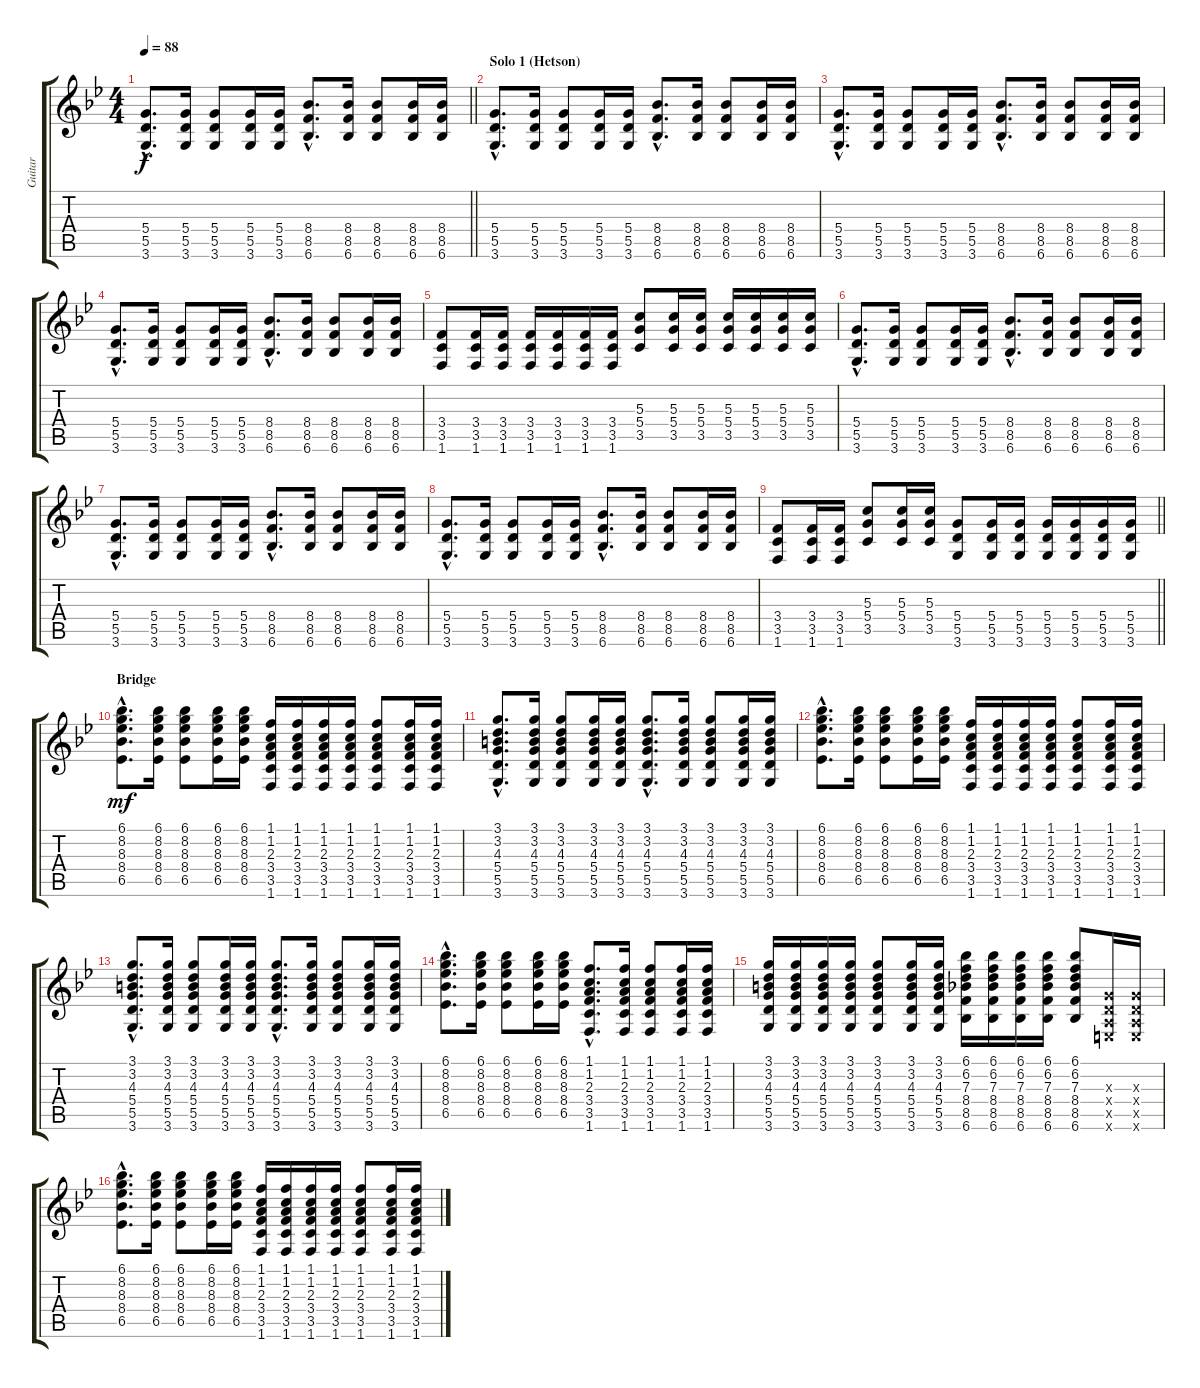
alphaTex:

\track ("Guitar" "Guitar") {instrument distortionguitar}
\staff {score tabs}
\tuning (E4 B3 G3 D3 A2 E2) {hide}
\ts (4 4)
\tempo 88
\clef g2
\barLineRight lightlight
\ks gminor
(5.4{hac} 5.5{hac} 3.6{hac}).8{d dy f} (5.4 5.5 3.6).16 (5.4 5.5 3.6).8 (5.4 5.5 3.6).16 (5.4 5.5 3.6).16 (8.4{hac} 8.5{hac} 6.6{hac}).8{d} (8.4 8.5 6.6).16 (8.4 8.5 6.6).8 (8.4 8.5 6.6).16 (8.4 8.5 6.6).16 |
\section ("" "Solo 1 (Hetson)")
(5.4{hac} 5.5{hac} 3.6{hac}).8{d} (5.4 5.5 3.6).16 (5.4 5.5 3.6).8 (5.4 5.5 3.6).16 (5.4 5.5 3.6).16 (8.4{hac} 8.5{hac} 6.6{hac}).8{d} (8.4 8.5 6.6).16 (8.4 8.5 6.6).8 (8.4 8.5 6.6).16 (8.4 8.5 6.6).16 |
(5.4{hac} 5.5{hac} 3.6{hac}).8{d} (5.4 5.5 3.6).16 (5.4 5.5 3.6).8 (5.4 5.5 3.6).16 (5.4 5.5 3.6).16 (8.4{hac} 8.5{hac} 6.6{hac}).8{d} (8.4 8.5 6.6).16 (8.4 8.5 6.6).8 (8.4 8.5 6.6).16 (8.4 8.5 6.6).16 |
(5.4{hac} 5.5{hac} 3.6{hac}).8{d} (5.4 5.5 3.6).16 (5.4 5.5 3.6).8 (5.4 5.5 3.6).16 (5.4 5.5 3.6).16 (8.4{hac} 8.5{hac} 6.6{hac}).8{d} (8.4 8.5 6.6).16 (8.4 8.5 6.6).8 (8.4 8.5 6.6).16 (8.4 8.5 6.6).16 |
(3.4 3.5 1.6).8 (3.4 3.5 1.6).16 (3.4 3.5 1.6).16 (3.4 3.5 1.6).16 (3.4 3.5 1.6).16 (3.4 3.5 1.6).16 (3.4 3.5 1.6).16 (5.3 5.4 3.5).8 (5.3 5.4 3.5).16 (5.3 5.4 3.5).16 (5.3 5.4 3.5).16 (5.3 5.4 3.5).16 (5.3 5.4 3.5).16 (5.3 5.4 3.5).16 |
(5.4{hac} 5.5{hac} 3.6{hac}).8{d} (5.4 5.5 3.6).16 (5.4 5.5 3.6).8 (5.4 5.5 3.6).16 (5.4 5.5 3.6).16 (8.4{hac} 8.5{hac} 6.6{hac}).8{d} (8.4 8.5 6.6).16 (8.4 8.5 6.6).8 (8.4 8.5 6.6).16 (8.4 8.5 6.6).16 |
(5.4{hac} 5.5{hac} 3.6{hac}).8{d} (5.4 5.5 3.6).16 (5.4 5.5 3.6).8 (5.4 5.5 3.6).16 (5.4 5.5 3.6).16 (8.4{hac} 8.5{hac} 6.6{hac}).8{d} (8.4 8.5 6.6).16 (8.4 8.5 6.6).8 (8.4 8.5 6.6).16 (8.4 8.5 6.6).16 |
(5.4{hac} 5.5{hac} 3.6{hac}).8{d} (5.4 5.5 3.6).16 (5.4 5.5 3.6).8 (5.4 5.5 3.6).16 (5.4 5.5 3.6).16 (8.4{hac} 8.5{hac} 6.6{hac}).8{d} (8.4 8.5 6.6).16 (8.4 8.5 6.6).8 (8.4 8.5 6.6).16 (8.4 8.5 6.6).16 |
\barLineRight lightlight
(3.4 3.5 1.6).8 (3.4 3.5 1.6).16 (3.4 3.5 1.6).16 (5.3 5.4 3.5).8 (5.3 5.4 3.5).16 (5.3 5.4 3.5).16 (5.4 5.5 3.6).8 (5.4 5.5 3.6).16 (5.4 5.5 3.6).16 (5.4 5.5 3.6).16 (5.4 5.5 3.6).16 (5.4 5.5 3.6).16 (5.4 5.5 3.6).16 |
\section ("" "Bridge")
(6.1{hac} 8.2{hac} 8.3{hac} 8.4{hac} 6.5{hac}).8{d dy mf} (6.1 8.2 8.3 8.4 6.5).16 (6.1 8.2 8.3 8.4 6.5).8 (6.1 8.2 8.3 8.4 6.5).16 (6.1 8.2 8.3 8.4 6.5).16 (1.1 1.2 2.3 3.4 3.5 1.6).16 (1.1 1.2 2.3 3.4 3.5 1.6).16 (1.1 1.2 2.3 3.4 3.5 1.6).16 (1.1 1.2 2.3 3.4 3.5 1.6).16 (1.1 1.2 2.3 3.4 3.5 1.6).8 (1.1 1.2 2.3 3.4 3.5 1.6).16 (1.1 1.2 2.3 3.4 3.5 1.6).16 |
(3.1{hac} 3.2{hac} 4.3{hac} 5.4{hac} 5.5{hac} 3.6{hac}).8{d} (3.1 3.2 4.3 5.4 5.5 3.6).16 (3.1 3.2 4.3 5.4 5.5 3.6).8 (3.1 3.2 4.3 5.4 5.5 3.6).16 (3.1 3.2 4.3 5.4 5.5 3.6).16 (3.1{hac} 3.2{hac} 4.3{hac} 5.4{hac} 5.5{hac} 3.6{hac}).8{d} (3.1 3.2 4.3 5.4 5.5 3.6).16 (3.1 3.2 4.3 5.4 5.5 3.6).8 (3.1 3.2 4.3 5.4 5.5 3.6).16 (3.1 3.2 4.3 5.4 5.5 3.6).16 |
(6.1{hac} 8.2{hac} 8.3{hac} 8.4{hac} 6.5{hac}).8{d} (6.1 8.2 8.3 8.4 6.5).16 (6.1 8.2 8.3 8.4 6.5).8 (6.1 8.2 8.3 8.4 6.5).16 (6.1 8.2 8.3 8.4 6.5).16 (1.1 1.2 2.3 3.4 3.5 1.6).16 (1.1 1.2 2.3 3.4 3.5 1.6).16 (1.1 1.2 2.3 3.4 3.5 1.6).16 (1.1 1.2 2.3 3.4 3.5 1.6).16 (1.1 1.2 2.3 3.4 3.5 1.6).8 (1.1 1.2 2.3 3.4 3.5 1.6).16 (1.1 1.2 2.3 3.4 3.5 1.6).16 |
(3.1{hac} 3.2{hac} 4.3{hac} 5.4{hac} 5.5{hac} 3.6{hac}).8{d} (3.1 3.2 4.3 5.4 5.5 3.6).16 (3.1 3.2 4.3 5.4 5.5 3.6).8 (3.1 3.2 4.3 5.4 5.5 3.6).16 (3.1 3.2 4.3 5.4 5.5 3.6).16 (3.1{hac} 3.2{hac} 4.3{hac} 5.4{hac} 5.5{hac} 3.6{hac}).8{d} (3.1 3.2 4.3 5.4 5.5 3.6).16 (3.1 3.2 4.3 5.4 5.5 3.6).8 (3.1 3.2 4.3 5.4 5.5 3.6).16 (3.1 3.2 4.3 5.4 5.5 3.6).16 |
(6.1{hac} 8.2{hac} 8.3{hac} 8.4{hac} 6.5{hac}).8{d} (6.1 8.2 8.3 8.4 6.5).16 (6.1 8.2 8.3 8.4 6.5).8 (6.1 8.2 8.3 8.4 6.5).16 (6.1 8.2 8.3 8.4 6.5).16 (1.1{hac} 1.2{hac} 2.3{hac} 3.4{hac} 3.5{hac} 1.6{hac}).8{d} (1.1 1.2 2.3 3.4 3.5 1.6).16 (1.1 1.2 2.3 3.4 3.5 1.6).8 (1.1 1.2 2.3 3.4 3.5 1.6).16 (1.1 1.2 2.3 3.4 3.5 1.6).16 |
(3.1 3.2 4.3 5.4 5.5 3.6).16 (3.1 3.2 4.3 5.4 5.5 3.6).16 (3.1 3.2 4.3 5.4 5.5 3.6).16 (3.1 3.2 4.3 5.4 5.5 3.6).16 (3.1 3.2 4.3 5.4 5.5 3.6).8 (3.1 3.2 4.3 5.4 5.5 3.6).16 (3.1 3.2 4.3 5.4 5.5 3.6).16 (6.1 6.2 7.3 8.4 8.5 6.6).16 (6.1 6.2 7.3 8.4 8.5 6.6).16 (6.1 6.2 7.3 8.4 8.5 6.6).16 (6.1 6.2 7.3 8.4 8.5 6.6).16 (6.1 6.2 7.3 8.4 8.5 6.6).8 (0.3{x} 0.4{x} 0.5{x} 0.6{x}).16 (0.3{x} 0.4{x} 0.5{x} 0.6{x}).16 |
(6.1{hac} 8.2{hac} 8.3{hac} 8.4{hac} 6.5{hac}).8{d} (6.1 8.2 8.3 8.4 6.5).16 (6.1 8.2 8.3 8.4 6.5).8 (6.1 8.2 8.3 8.4 6.5).16 (6.1 8.2 8.3 8.4 6.5).16 (1.1 1.2 2.3 3.4 3.5 1.6).16 (1.1 1.2 2.3 3.4 3.5 1.6).16 (1.1 1.2 2.3 3.4 3.5 1.6).16 (1.1 1.2 2.3 3.4 3.5 1.6).16 (1.1 1.2 2.3 3.4 3.5 1.6).8 (1.1 1.2 2.3 3.4 3.5 1.6).16 (1.1 1.2 2.3 3.4 3.5 1.6).16
